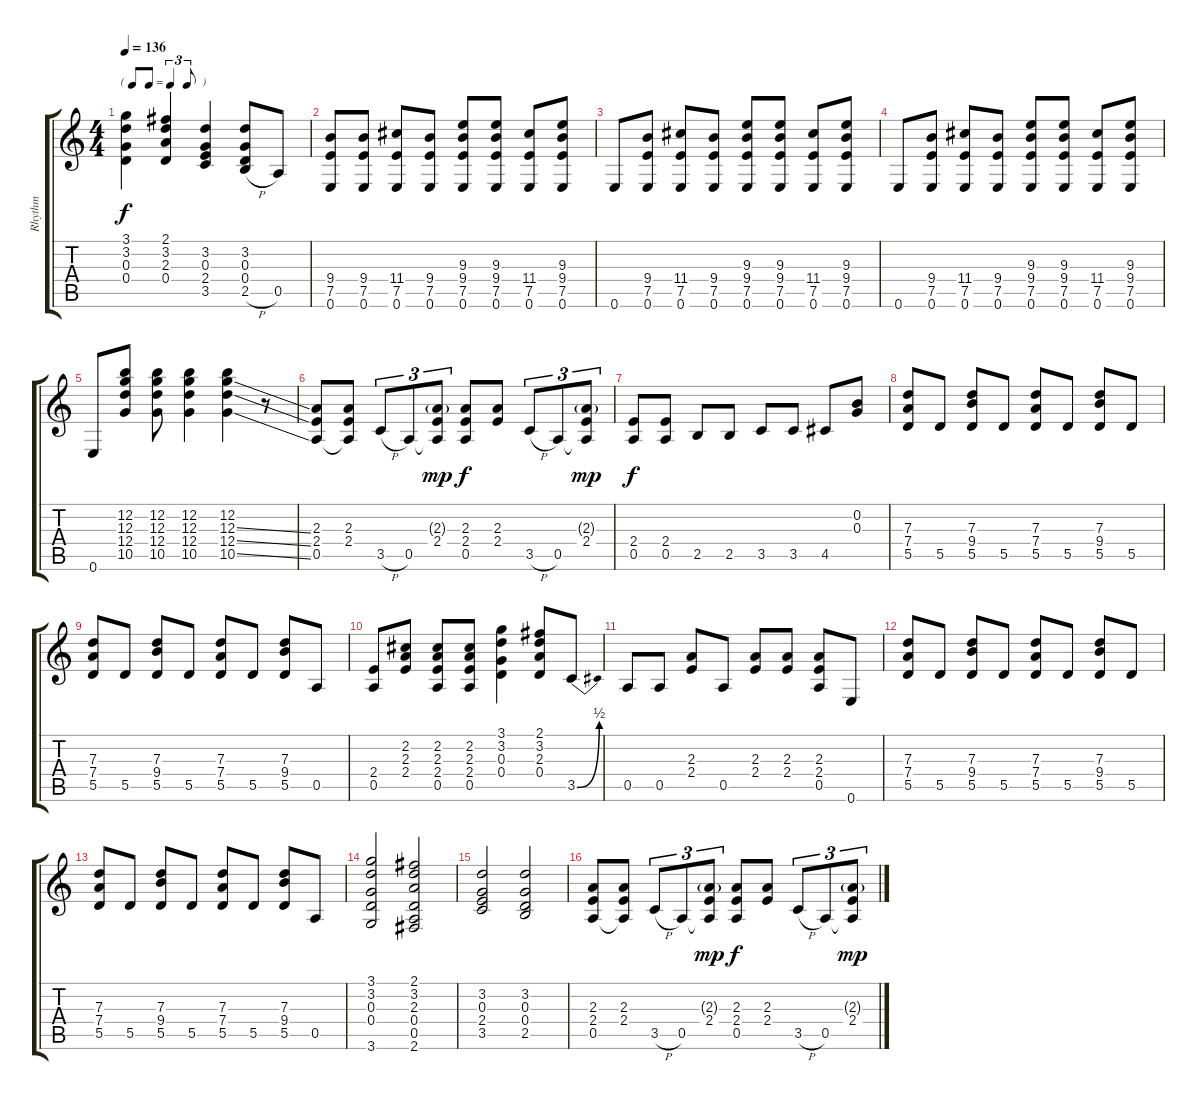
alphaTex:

\track ("Rhythm" "Rhythm") {instrument overdrivenguitar}
\staff {score tabs}
\tuning (E4 B3 G3 D3 A2 E2) {hide}
\ts (4 4)
\tf triplet8th
\tempo 136
\clef g2
\ks c
(3.1 3.2 0.3 0.4).4{dy f} (2.1 3.2 2.3 0.4).4 (3.2 0.3 2.4 3.5).4 (3.2 0.3 0.4 2.5{h}).8 0.5.8 |
(9.4 7.5 0.6).8 (9.4 7.5 0.6).8 (11.4 7.5 0.6).8 (9.4 7.5 0.6).8 (9.3 9.4 7.5 0.6).8 (9.3 9.4 7.5 0.6).8 (11.4 7.5 0.6).8 (9.3 9.4 7.5 0.6).8 |
0.6.8 (9.4 7.5 0.6).8 (11.4 7.5 0.6).8 (9.4 7.5 0.6).8 (9.3 9.4 7.5 0.6).8 (9.3 9.4 7.5 0.6).8 (11.4 7.5 0.6).8 (9.3 9.4 7.5 0.6).8 |
0.6.8 (9.4 7.5 0.6).8 (11.4 7.5 0.6).8 (9.4 7.5 0.6).8 (9.3 9.4 7.5 0.6).8 (9.3 9.4 7.5 0.6).8 (11.4 7.5 0.6).8 (9.3 9.4 7.5 0.6).8 |
0.6.8 (12.2 12.3 12.4 10.5).8 (12.2 12.3 12.4 10.5).8 (12.2 12.3 12.4 10.5).4 (12.2 12.3{ss} 12.4{ss} 10.5{ss}).4 r.8 |
(2.3 2.4 0.5).8 (2.3 2.4 0.5{t}).8 3.5{h}.8{tu (3 2)} 0.5.8{tu (3 2)} (2.3{g} 2.4 0.5{t}).8{tu (3 2) dy mp} (2.3 2.4 0.5).8{dy f} (2.3 2.4).8 3.5{h}.8{tu (3 2)} 0.5.8{tu (3 2)} (2.3{g} 2.4 0.5{t}).8{tu (3 2) dy mp} |
(2.4 0.5).8{dy f} (2.4 0.5).8 2.5.8 2.5.8 3.5.8 3.5.8 4.5.8 (0.2 0.3).8 |
(7.3 7.4 5.5).8 5.5.8 (7.3 9.4 5.5).8 5.5.8 (7.3 7.4 5.5).8 5.5.8 (7.3 9.4 5.5).8 5.5.8 |
(7.3 7.4 5.5).8 5.5.8 (7.3 9.4 5.5).8 5.5.8 (7.3 7.4 5.5).8 5.5.8 (7.3 9.4 5.5).8 0.5.8 |
(2.4 0.5).8 (2.2 2.3 2.4).8 (2.2 2.3 2.4 0.5).8 (2.2 2.3 2.4 0.5).8 (3.1 3.2 0.3 0.4).4 (2.1 3.2 2.3 0.4).8 3.5{be (bend 0 0 60 2)}.8 |
0.5.8 0.5.8 (2.3 2.4).8 0.5.8 (2.3 2.4).8 (2.3 2.4).8 (2.3 2.4 0.5).8 0.6.8 |
(7.3 7.4 5.5).8 5.5.8 (7.3 9.4 5.5).8 5.5.8 (7.3 7.4 5.5).8 5.5.8 (7.3 9.4 5.5).8 5.5.8 |
(7.3 7.4 5.5).8 5.5.8 (7.3 9.4 5.5).8 5.5.8 (7.3 7.4 5.5).8 5.5.8 (7.3 9.4 5.5).8 0.5.8 |
(3.1 3.2 0.3 0.4 3.6).2 (2.1 3.2 2.3 0.4 0.5 2.6).2 |
(3.2 0.3 2.4 3.5).2 (3.2 0.3 0.4 2.5).2 |
(2.3 2.4 0.5).8 (2.3 2.4 0.5{t}).8 3.5{h}.8{tu (3 2)} 0.5.8{tu (3 2)} (2.3{g} 2.4 0.5{t}).8{tu (3 2) dy mp} (2.3 2.4 0.5).8{dy f} (2.3 2.4).8 3.5{h}.8{tu (3 2)} 0.5.8{tu (3 2)} (2.3{g} 2.4 0.5{t}).8{tu (3 2) dy mp}
